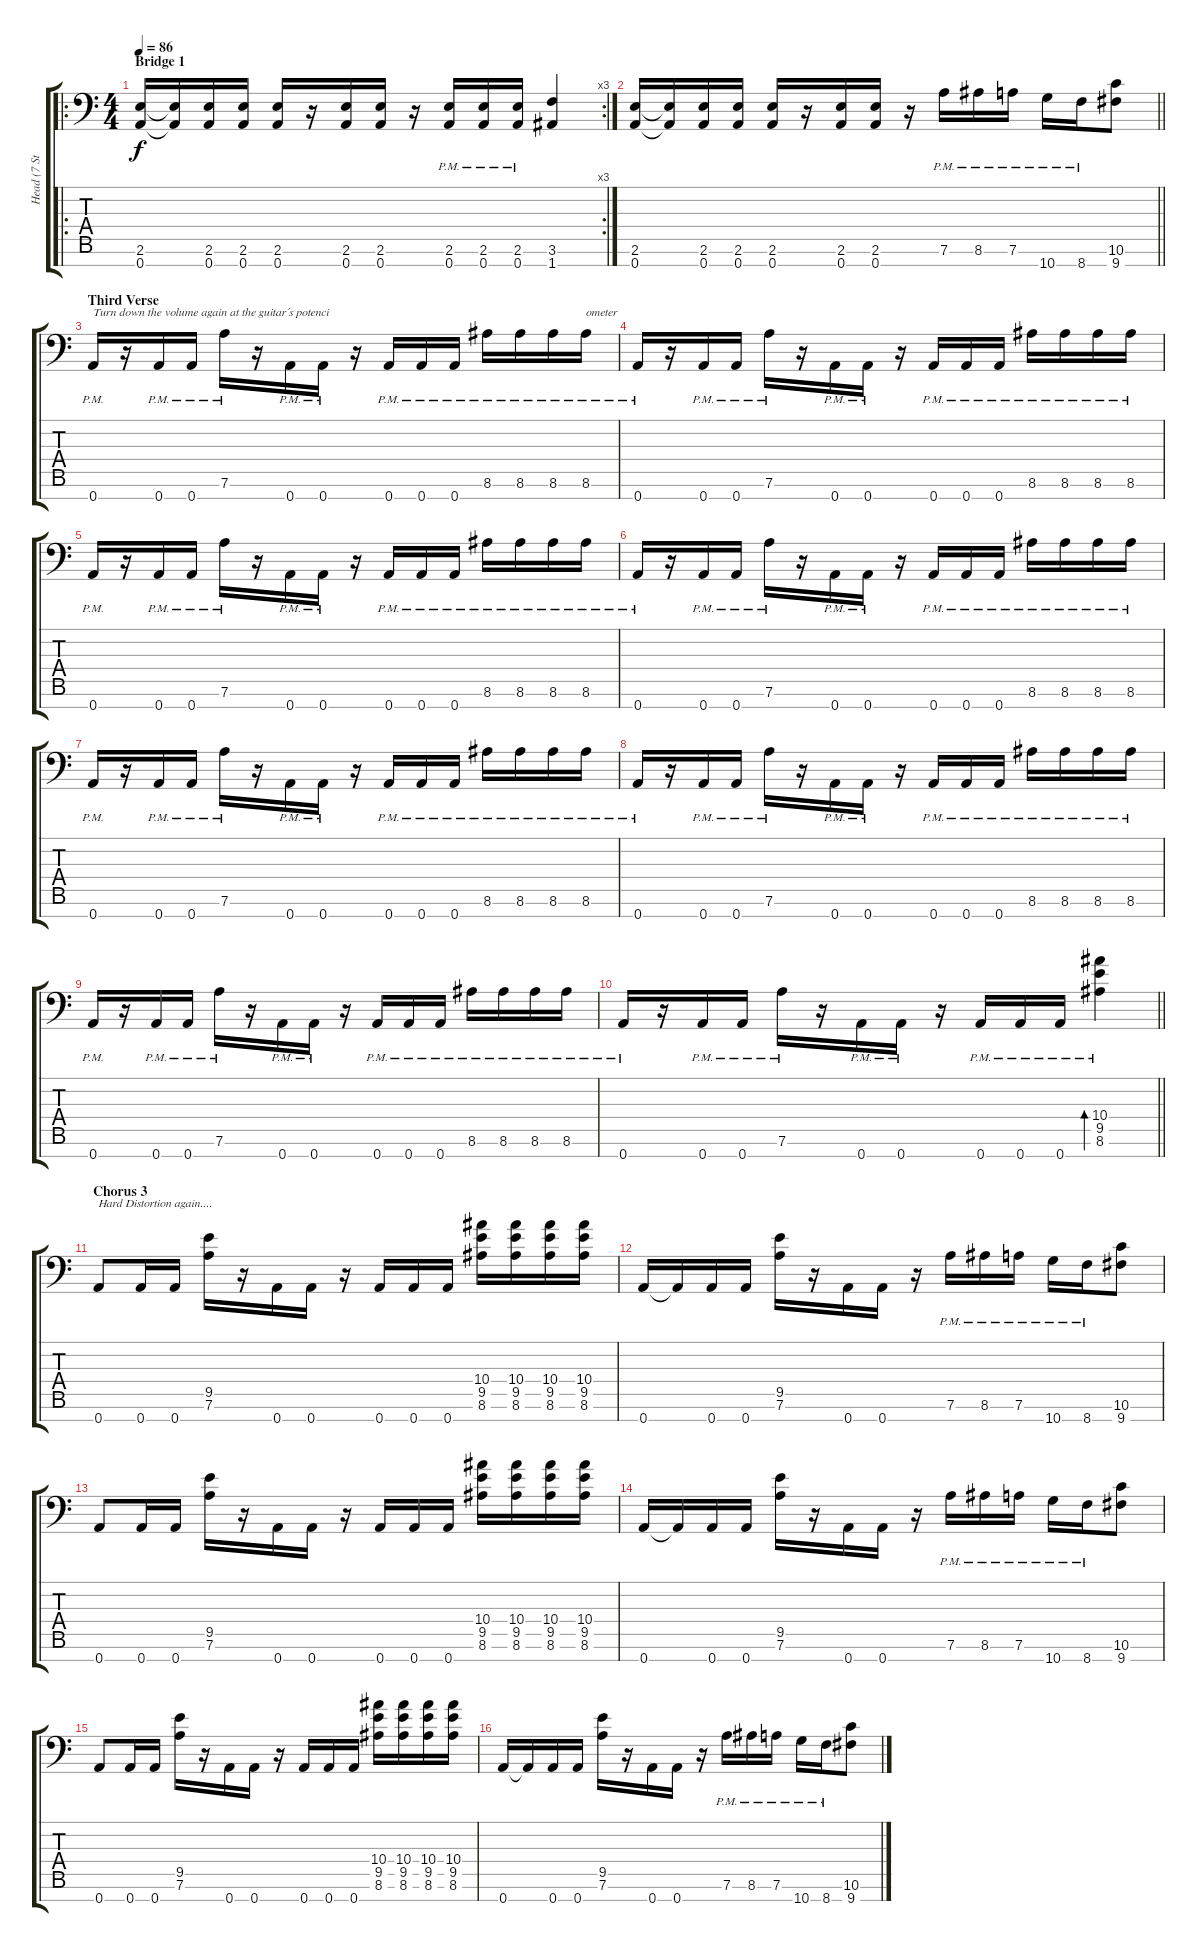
\track ("Head (7 Strings)" "Head (7 St") {instrument overdrivenguitar}
\staff {score tabs}
\tuning (D4 A3 F3 C3 G2 D2 A1) {hide}
\ro
\rc 3
\ts (4 4)
\section ("" "Bridge 1")
\tempo 86
\clef f4
\ks c
(2.6 0.7).16{dy f} (2.6{t} 0.7{t}).16 (2.6 0.7).16 (2.6 0.7).16 (2.6 0.7).16 r.16 (2.6 0.7).16 (2.6 0.7).16 r.16 (2.6{pm} 0.7{pm}).16 (2.6{pm} 0.7{pm}).16 (2.6{pm} 0.7{pm}).16 (3.6 1.7).4 |
\barLineRight lightlight
(2.6 0.7).16 (2.6{t} 0.7{t}).16 (2.6 0.7).16 (2.6 0.7).16 (2.6 0.7).16 r.16 (2.6 0.7).16 (2.6 0.7).16 r.16 7.6{pm}.16 8.6{pm}.16 7.6{pm}.16 10.7{pm}.16 8.7{pm}.16 (10.6 9.7).8 |
\section ("" "Third Verse")
0.7{pm}.16{txt "Turn down the volume again at the guitar´s potenci"} r.16 0.7{pm}.16 0.7{pm}.16 7.6{pm}.16 r.16 0.7{pm}.16 0.7{pm}.16 r.16 0.7{pm}.16 0.7{pm}.16 0.7{pm}.16 8.6{pm}.16 8.6{pm}.16 8.6{pm}.16 8.6{pm}.16{txt "ometer"} |
0.7{pm}.16 r.16 0.7{pm}.16 0.7{pm}.16 7.6{pm}.16 r.16 0.7{pm}.16 0.7{pm}.16 r.16 0.7{pm}.16 0.7{pm}.16 0.7{pm}.16 8.6{pm}.16 8.6{pm}.16 8.6{pm}.16 8.6{pm}.16 |
0.7{pm}.16 r.16 0.7{pm}.16 0.7{pm}.16 7.6{pm}.16 r.16 0.7{pm}.16 0.7{pm}.16 r.16 0.7{pm}.16 0.7{pm}.16 0.7{pm}.16 8.6{pm}.16 8.6{pm}.16 8.6{pm}.16 8.6{pm}.16 |
0.7{pm}.16 r.16 0.7{pm}.16 0.7{pm}.16 7.6{pm}.16 r.16 0.7{pm}.16 0.7{pm}.16 r.16 0.7{pm}.16 0.7{pm}.16 0.7{pm}.16 8.6{pm}.16 8.6{pm}.16 8.6{pm}.16 8.6{pm}.16 |
0.7{pm}.16 r.16 0.7{pm}.16 0.7{pm}.16 7.6{pm}.16 r.16 0.7{pm}.16 0.7{pm}.16 r.16 0.7{pm}.16 0.7{pm}.16 0.7{pm}.16 8.6{pm}.16 8.6{pm}.16 8.6{pm}.16 8.6{pm}.16 |
0.7{pm}.16 r.16 0.7{pm}.16 0.7{pm}.16 7.6{pm}.16 r.16 0.7{pm}.16 0.7{pm}.16 r.16 0.7{pm}.16 0.7{pm}.16 0.7{pm}.16 8.6{pm}.16 8.6{pm}.16 8.6{pm}.16 8.6{pm}.16 |
0.7{pm}.16 r.16 0.7{pm}.16 0.7{pm}.16 7.6{pm}.16 r.16 0.7{pm}.16 0.7{pm}.16 r.16 0.7{pm}.16 0.7{pm}.16 0.7{pm}.16 8.6{pm}.16 8.6{pm}.16 8.6{pm}.16 8.6{pm}.16 |
\barLineRight lightlight
0.7{pm}.16 r.16 0.7{pm}.16 0.7{pm}.16 7.6{pm}.16 r.16 0.7{pm}.16 0.7{pm}.16 r.16 0.7{pm}.16 0.7{pm}.16 0.7{pm}.16 (10.4 9.5 8.6{pm}).4{bd 120} |
\section ("" "Chorus 3")
0.7.8{txt "Hard Distortion again...."} 0.7.16 0.7.16 (9.5 7.6).16 r.16 0.7.16 0.7.16 r.16 0.7.16 0.7.16 0.7.16 (10.4 9.5 8.6).16 (10.4 9.5 8.6).16 (10.4 9.5 8.6).16 (10.4 9.5 8.6).16 |
0.7.16 0.7{t}.16 0.7.16 0.7.16 (9.5 7.6).16 r.16 0.7.16 0.7.16 r.16 7.6{pm}.16 8.6{pm}.16 7.6{pm}.16 10.7{pm}.16 8.7{pm}.16 (10.6 9.7).8 |
0.7.8 0.7.16 0.7.16 (9.5 7.6).16 r.16 0.7.16 0.7.16 r.16 0.7.16 0.7.16 0.7.16 (10.4 9.5 8.6).16 (10.4 9.5 8.6).16 (10.4 9.5 8.6).16 (10.4 9.5 8.6).16 |
0.7.16 0.7{t}.16 0.7.16 0.7.16 (9.5 7.6).16 r.16 0.7.16 0.7.16 r.16 7.6{pm}.16 8.6{pm}.16 7.6{pm}.16 10.7{pm}.16 8.7{pm}.16 (10.6 9.7).8 |
0.7.8 0.7.16 0.7.16 (9.5 7.6).16 r.16 0.7.16 0.7.16 r.16 0.7.16 0.7.16 0.7.16 (10.4 9.5 8.6).16 (10.4 9.5 8.6).16 (10.4 9.5 8.6).16 (10.4 9.5 8.6).16 |
0.7.16 0.7{t}.16 0.7.16 0.7.16 (9.5 7.6).16 r.16 0.7.16 0.7.16 r.16 7.6{pm}.16 8.6{pm}.16 7.6{pm}.16 10.7{pm}.16 8.7{pm}.16 (10.6 9.7).8
